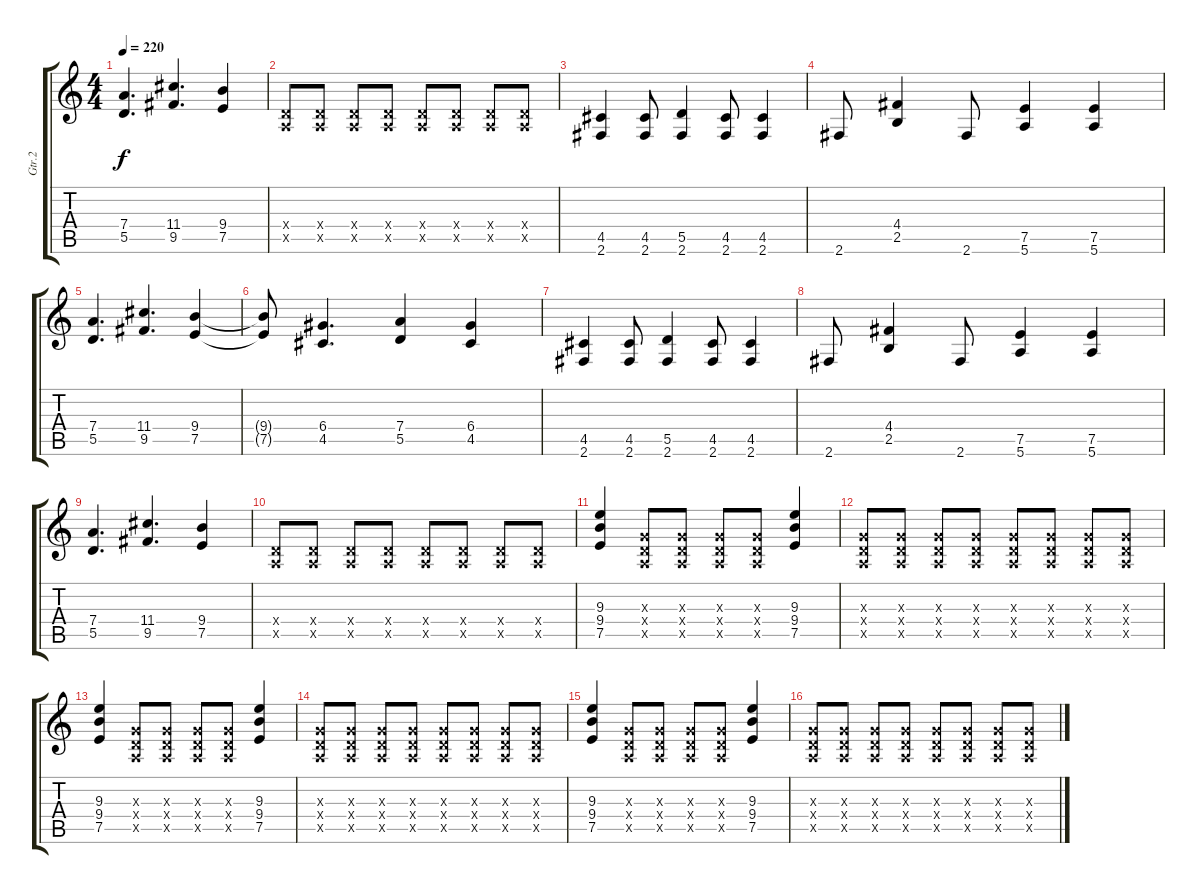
\track ("Gtr.2" "Gtr.2") {instrument overdrivenguitar}
\staff {score tabs}
\tuning (E4 B3 G3 D3 A2 E2) {hide}
\ts (4 4)
\tempo 220
\clef g2
\ks c
(7.4 5.5).4{d dy f} (11.4 9.5).4{d} (9.4 7.5).4 |
(0.4{x} 0.5{x}).8 (0.4{x} 0.5{x}).8 (0.4{x} 0.5{x}).8 (0.4{x} 0.5{x}).8 (0.4{x} 0.5{x}).8 (0.4{x} 0.5{x}).8 (0.4{x} 0.5{x}).8 (0.4{x} 0.5{x}).8 |
(4.5 2.6).4 (4.5 2.6).8 (5.5 2.6).4 (4.5 2.6).8 (4.5 2.6).4 |
2.6.8 (4.4 2.5).4 2.6.8 (7.5 5.6).4 (7.5 5.6).4 |
(7.4 5.5).4{d} (11.4 9.5).4{d} (9.4 7.5).4 |
(9.4{t} 7.5{t}).8 (6.4 4.5).4{d} (7.4 5.5).4 (6.4 4.5).4 |
(4.5 2.6).4 (4.5 2.6).8 (5.5 2.6).4 (4.5 2.6).8 (4.5 2.6).4 |
2.6.8 (4.4 2.5).4 2.6.8 (7.5 5.6).4 (7.5 5.6).4 |
(7.4 5.5).4{d} (11.4 9.5).4{d} (9.4 7.5).4 |
(0.4{x} 0.5{x}).8 (0.4{x} 0.5{x}).8 (0.4{x} 0.5{x}).8 (0.4{x} 0.5{x}).8 (0.4{x} 0.5{x}).8 (0.4{x} 0.5{x}).8 (0.4{x} 0.5{x}).8 (0.4{x} 0.5{x}).8 |
(9.3 9.4 7.5).4 (0.3{x} 0.4{x} 0.5{x}).8 (0.3{x} 0.4{x} 0.5{x}).8 (0.3{x} 0.4{x} 0.5{x}).8 (0.3{x} 0.4{x} 0.5{x}).8 (9.3 9.4 7.5).4 |
(0.3{x} 0.4{x} 0.5{x}).8 (0.3{x} 0.4{x} 0.5{x}).8 (0.3{x} 0.4{x} 0.5{x}).8 (0.3{x} 0.4{x} 0.5{x}).8 (0.3{x} 0.4{x} 0.5{x}).8 (0.3{x} 0.4{x} 0.5{x}).8 (0.3{x} 0.4{x} 0.5{x}).8 (0.3{x} 0.4{x} 0.5{x}).8 |
(9.3 9.4 7.5).4 (0.3{x} 0.4{x} 0.5{x}).8 (0.3{x} 0.4{x} 0.5{x}).8 (0.3{x} 0.4{x} 0.5{x}).8 (0.3{x} 0.4{x} 0.5{x}).8 (9.3 9.4 7.5).4 |
(0.3{x} 0.4{x} 0.5{x}).8 (0.3{x} 0.4{x} 0.5{x}).8 (0.3{x} 0.4{x} 0.5{x}).8 (0.3{x} 0.4{x} 0.5{x}).8 (0.3{x} 0.4{x} 0.5{x}).8 (0.3{x} 0.4{x} 0.5{x}).8 (0.3{x} 0.4{x} 0.5{x}).8 (0.3{x} 0.4{x} 0.5{x}).8 |
(9.3 9.4 7.5).4 (0.3{x} 0.4{x} 0.5{x}).8 (0.3{x} 0.4{x} 0.5{x}).8 (0.3{x} 0.4{x} 0.5{x}).8 (0.3{x} 0.4{x} 0.5{x}).8 (9.3 9.4 7.5).4 |
(0.3{x} 0.4{x} 0.5{x}).8 (0.3{x} 0.4{x} 0.5{x}).8 (0.3{x} 0.4{x} 0.5{x}).8 (0.3{x} 0.4{x} 0.5{x}).8 (0.3{x} 0.4{x} 0.5{x}).8 (0.3{x} 0.4{x} 0.5{x}).8 (0.3{x} 0.4{x} 0.5{x}).8 (0.3{x} 0.4{x} 0.5{x}).8
